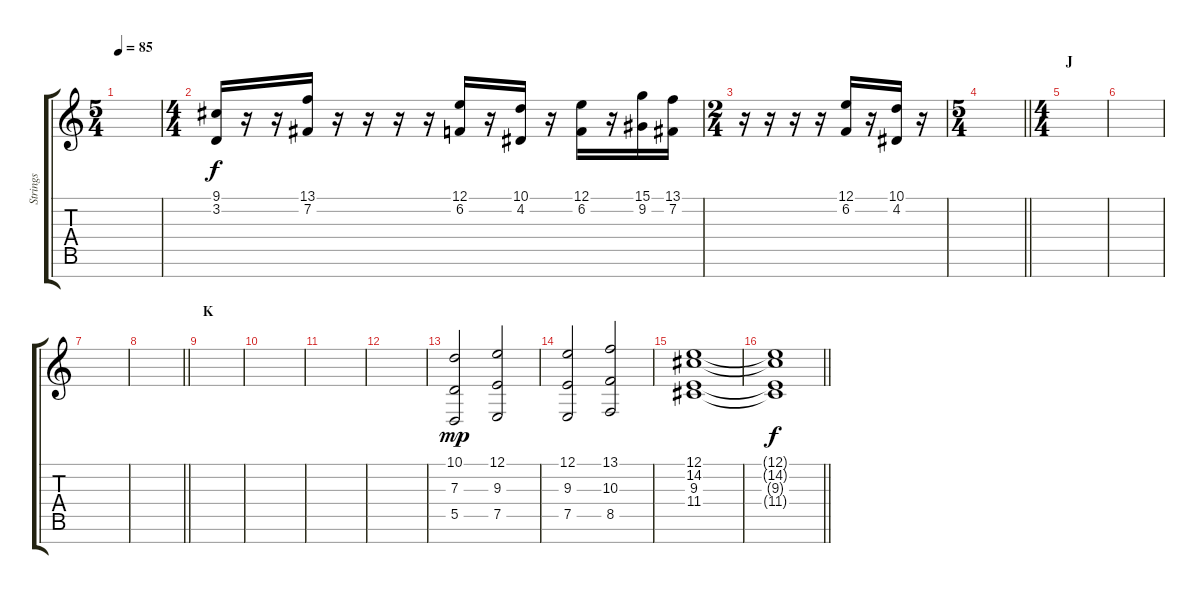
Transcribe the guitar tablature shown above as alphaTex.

\track ("Strings" "Strings") {instrument stringensemble1}
\staff {score tabs}
\tuning (E4 B3 G3 D3 A2 E2 B1) {hide}
\ts (5 4)
\tempo 85
\clef g2
\ks c
|
\ts (4 4)
(9.1 3.2).16 r.16 r.16 (13.1 7.2).16 r.16 r.16 r.16 r.16 (12.1 6.2).16 r.16 (10.1 4.2).16 r.16 (12.1 6.2).16 r.16 (15.1 9.2).16 (13.1 7.2).16 |
\ts (2 4)
r.16 r.16 r.16 r.16 (12.1 6.2).16 r.16 (10.1 4.2).16 r.16 |
\ts (5 4)
\barLineRight lightlight
|
\ts (4 4)
\section ("" "J")
|
|
|
\barLineRight lightlight
|
\section ("" "K")
|
|
|
|
(10.1 7.3 5.5).2{dy mp} (12.1 9.3 7.5).2 |
(12.1 9.3 7.5).2 (13.1 10.3 8.5).2 |
(12.1 14.2 9.3 11.4).1 |
\barLineRight lightlight
(12.1{t} 14.2{t} 9.3{t} 11.4{t}).1{dy f}
